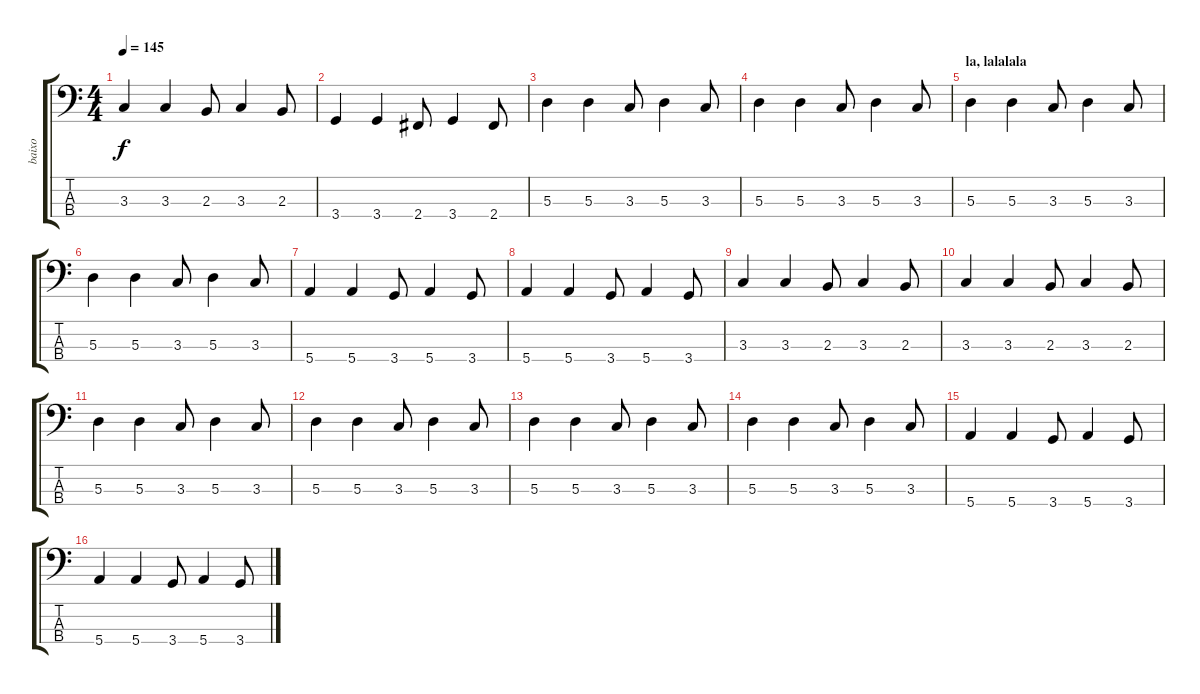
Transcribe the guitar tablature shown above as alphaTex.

\track ("baixo" "baixo") {instrument electricbassfinger}
\staff {score tabs}
\tuning (G2 D2 A1 E1) {hide}
\ts (4 4)
\tempo 145
\clef f4
\ks c
3.3.4{dy f} 3.3.4 2.3.8 3.3.4 2.3.8 |
3.4.4 3.4.4 2.4.8 3.4.4 2.4.8 |
5.3.4 5.3.4 3.3.8 5.3.4 3.3.8 |
5.3.4 5.3.4 3.3.8 5.3.4 3.3.8 |
\section ("" "la, lalalala")
5.3.4 5.3.4 3.3.8 5.3.4 3.3.8 |
5.3.4 5.3.4 3.3.8 5.3.4 3.3.8 |
5.4.4 5.4.4 3.4.8 5.4.4 3.4.8 |
5.4.4 5.4.4 3.4.8 5.4.4 3.4.8 |
3.3.4 3.3.4 2.3.8 3.3.4 2.3.8 |
3.3.4 3.3.4 2.3.8 3.3.4 2.3.8 |
5.3.4 5.3.4 3.3.8 5.3.4 3.3.8 |
5.3.4 5.3.4 3.3.8 5.3.4 3.3.8 |
5.3.4 5.3.4 3.3.8 5.3.4 3.3.8 |
5.3.4 5.3.4 3.3.8 5.3.4 3.3.8 |
5.4.4 5.4.4 3.4.8 5.4.4 3.4.8 |
5.4.4 5.4.4 3.4.8 5.4.4 3.4.8
